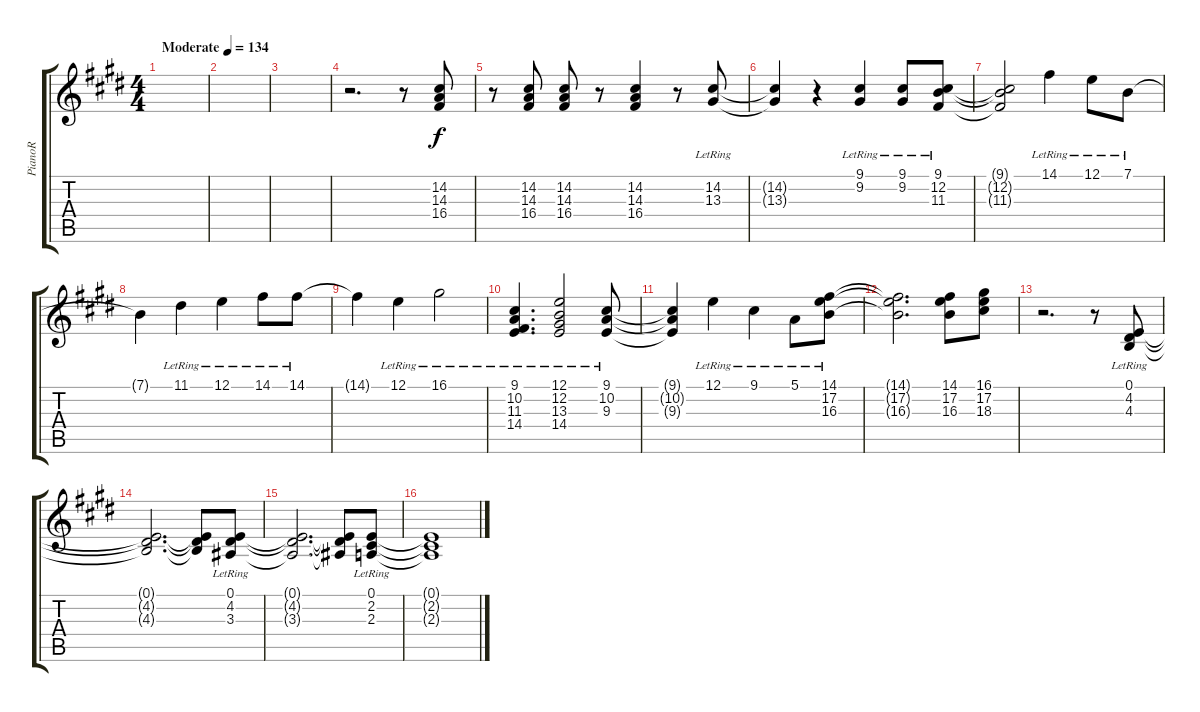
\track ("PianoR" "PianoR") {instrument brightacousticpiano}
\staff {score tabs}
\tuning (E4 B3 G3 D3 A2 E2) {hide}
\ts (4 4)
\tempo (134 "Moderate")
\clef g2
\ks e
|
|
|
r.2{d} r.8 (14.2 14.3 16.4).8 |
r.8 (14.2 14.3 16.4).8 (14.2 14.3 16.4).8 r.8 (14.2 14.3 16.4).4 r.8 (14.2{lr} 13.3{lr}).8 |
(14.2{t} 13.3{t}).4 r.4 (9.1{lr} 9.2{lr}).4 (9.1{lr} 9.2{lr}).8 (9.1{lr} 12.2{lr} 11.3{lr}).8 |
(9.1{t} 12.2{t} 11.3{t}).2 14.1{lr}.4 12.1{lr}.8 7.1{lr}.8 |
7.1{t}.4 11.1{lr}.4 12.1{lr}.4 14.1{lr}.8 14.1{lr}.8 |
14.1{t}.4 12.1{lr}.4 16.1{lr}.2 |
(9.1{lr} 10.2{lr} 11.3{lr} 14.4{lr}).4{d} (12.1{lr} 12.2{lr} 13.3{lr} 14.4{lr}).2 (9.1{lr} 10.2{lr} 9.3{lr}).8 |
(9.1{t} 10.2{t} 9.3{t}).4 12.1{lr}.4 9.1{lr}.4 5.1{lr}.8 (14.1 17.2{lr} 16.3{lr}).8 |
(14.1{t} 17.2{t} 16.3{t}).2{d} (14.1 17.2 16.3).8 (16.1 17.2 18.3).8 |
r.2{d} r.8 (0.1{lr} 4.2{lr} 4.3{lr}).8 |
(0.1{t} 4.2{t} 4.3{t}).2{d} (0.1{t} 4.2{t} 4.3{t}).8 (0.1{lr} 4.2{lr} 3.3{lr}).8 |
(0.1{t} 4.2{t} 3.3{t}).2{d} (0.1{t} 4.2{t} 3.3{t}).8 (0.1{lr} 2.2{lr} 2.3{lr}).8 |
(0.1{t} 2.2{t} 2.3{t}).1
